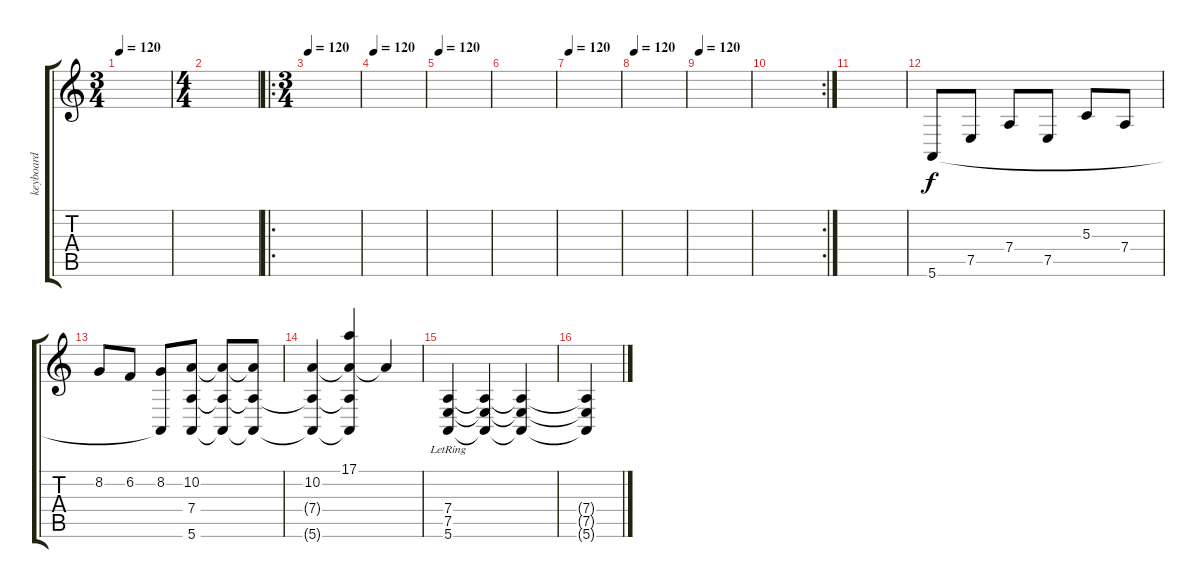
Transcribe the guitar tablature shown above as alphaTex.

\track ("keyboard" "keyboard") {instrument electricgrandpiano}
\staff {score tabs}
\tuning (E4 B3 G3 D3 A2 E2) {hide}
\ts (3 4)
\tempo 120
\clef g2
\ks c
|
\ts (4 4)
|
\ro
\ts (3 4)
\tempo 120
|
\tempo 120
|
\tempo 120
|
|
\tempo 120
|
\tempo 120
|
\tempo 120
|
\rc 2
|
|
5.6.8{dy f} 7.5.8 7.4.8 7.5.8 5.3.8 7.4.8 |
8.2.8 6.2.8 (8.2 5.6{t}).8 (10.2 7.4 5.6).8 (10.2{t} 7.4{t} 5.6{t}).8 (10.2{t} 7.4{t} 5.6{t}).8 |
(10.2 7.4{t} 5.6{t}).4 (17.1 10.2{t} 7.4{t} 5.6{t}).4 10.2{t}.4 |
(7.4{lr} 7.5{lr} 5.6{lr}).4{instrument fx1rain} (7.4{t} 7.5{t} 5.6{t}).4 (7.4{t} 7.5{t} 5.6{t}).4 |
(7.4{t} 7.5{t} 5.6{t}).4
